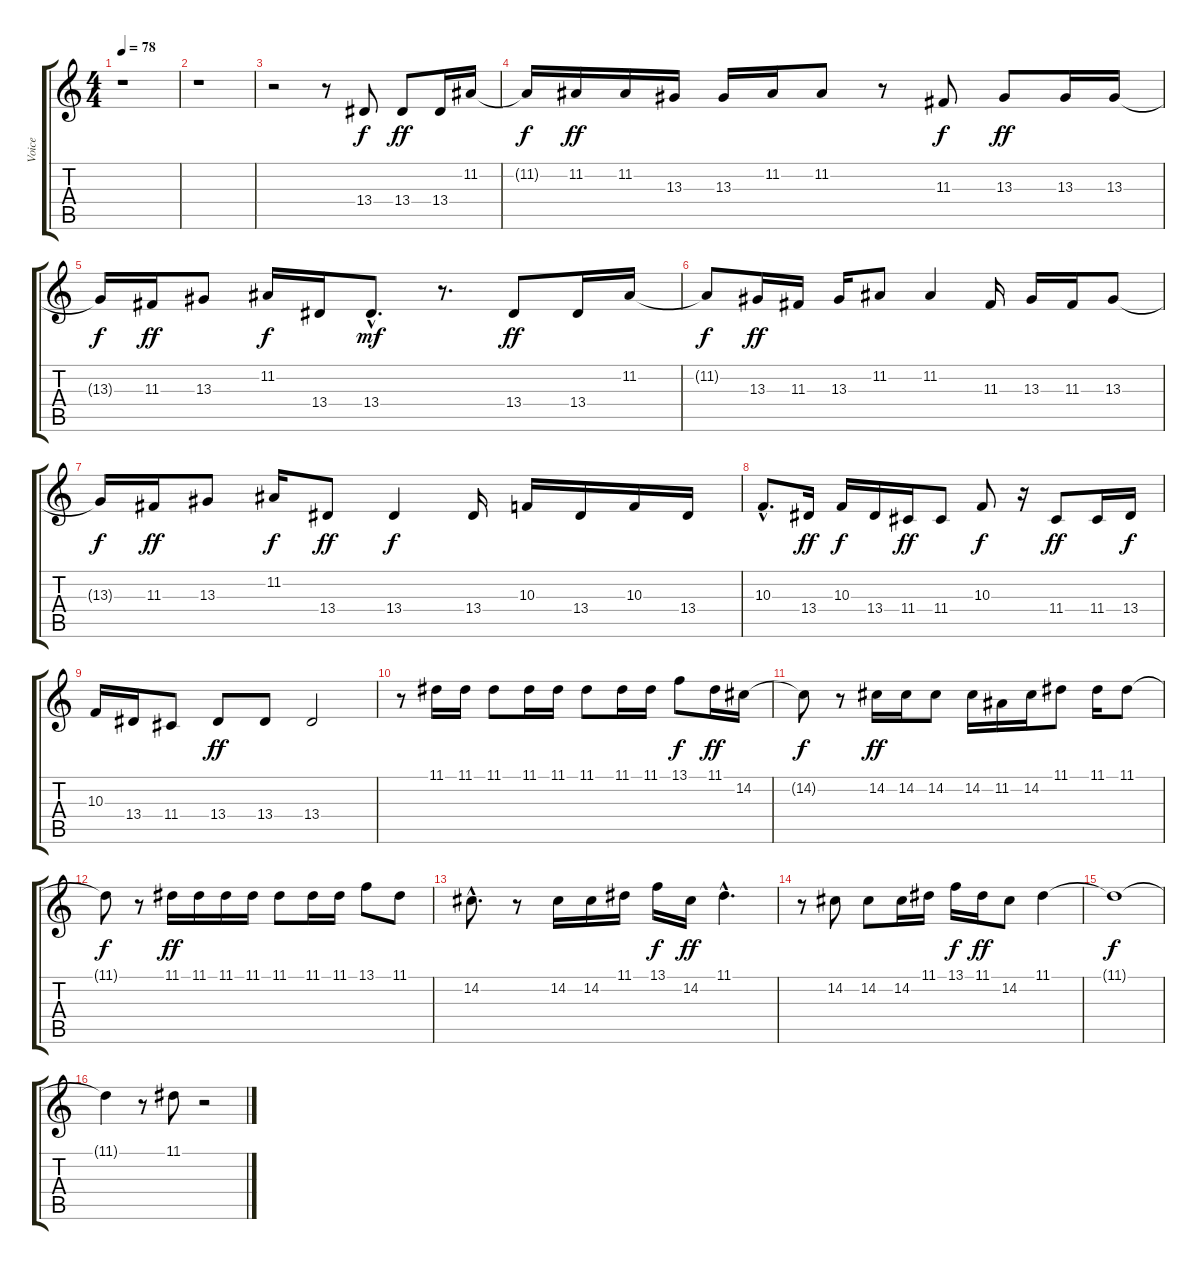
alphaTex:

\track ("Voice" "Voice") {instrument brightacousticpiano}
\staff {score tabs}
\tuning (E4 B3 G3 D3 A2 E2) {hide}
\ts (4 4)
\tempo 78
\clef g2
\ks c
r.1{dy ff} |
r.1 |
r.2 r.8 13.4.8{dy f} 13.4.8{dy ff} 13.4.16 11.2.16 |
11.2{t}.16{dy f} 11.2.16{dy ff} 11.2.16 13.3.16 13.3.16 11.2.16 11.2.8 r.8 11.3.8{dy f} 13.3.8{dy ff} 13.3.16 13.3.16 |
13.3{t}.16{dy f} 11.3.16{dy ff} 13.3.8 11.2.16{dy f} 13.4.16 13.4{hac}.8{d dy mf} r.8{d} 13.4.8{dy ff} 13.4.16 11.2.16 |
11.2{t}.8{dy f} 13.3.16{dy ff} 11.3.16 13.3.16 11.2.8 11.2.4 11.3.16 13.3.16 11.3.16 13.3.8 |
13.3{t}.16{dy f} 11.3.16{dy ff} 13.3.8 11.2.16{dy f} 13.4.8{dy ff} 13.4.4{dy f} 13.4.16 10.3.16 13.4.16 10.3.16 13.4.16 |
10.3{hac}.8{d} 13.4.16{dy ff} 10.3.16{dy f} 13.4.16 11.4.16{dy ff} 11.4.8 10.3.8{dy f} r.16 11.4.8{dy ff} 11.4.16 13.4.16{dy f} |
10.3.16 13.4.16 11.4.8 13.4.8{dy ff} 13.4.8 13.4.2 |
r.8 11.1.16 11.1.16 11.1.8 11.1.16 11.1.16 11.1.8 11.1.16 11.1.16 13.1.8{dy f} 11.1.16{dy ff} 14.2.16 |
14.2{t}.8{dy f} r.8 14.2.16{dy ff} 14.2.16 14.2.8 14.2.16 11.2.16 14.2.16 11.1.8 11.1.16 11.1.8 |
11.1{t}.8{dy f} r.8 11.1.16{dy ff} 11.1.16 11.1.16 11.1.16 11.1.8 11.1.16 11.1.16 13.1.8 11.1.8 |
14.2{hac}.8{d} r.8 14.2.16 14.2.16 11.1.16 13.1.16{dy f} 14.2.16{dy ff} 11.1{hac}.4{d} |
r.8 14.2.8 14.2.8 14.2.16 11.1.16 13.1.16{dy f} 11.1.16{dy ff} 14.2.8 11.1.4 |
11.1{t}.1{dy f} |
11.1{t}.4 r.8 11.1.8 r.2
